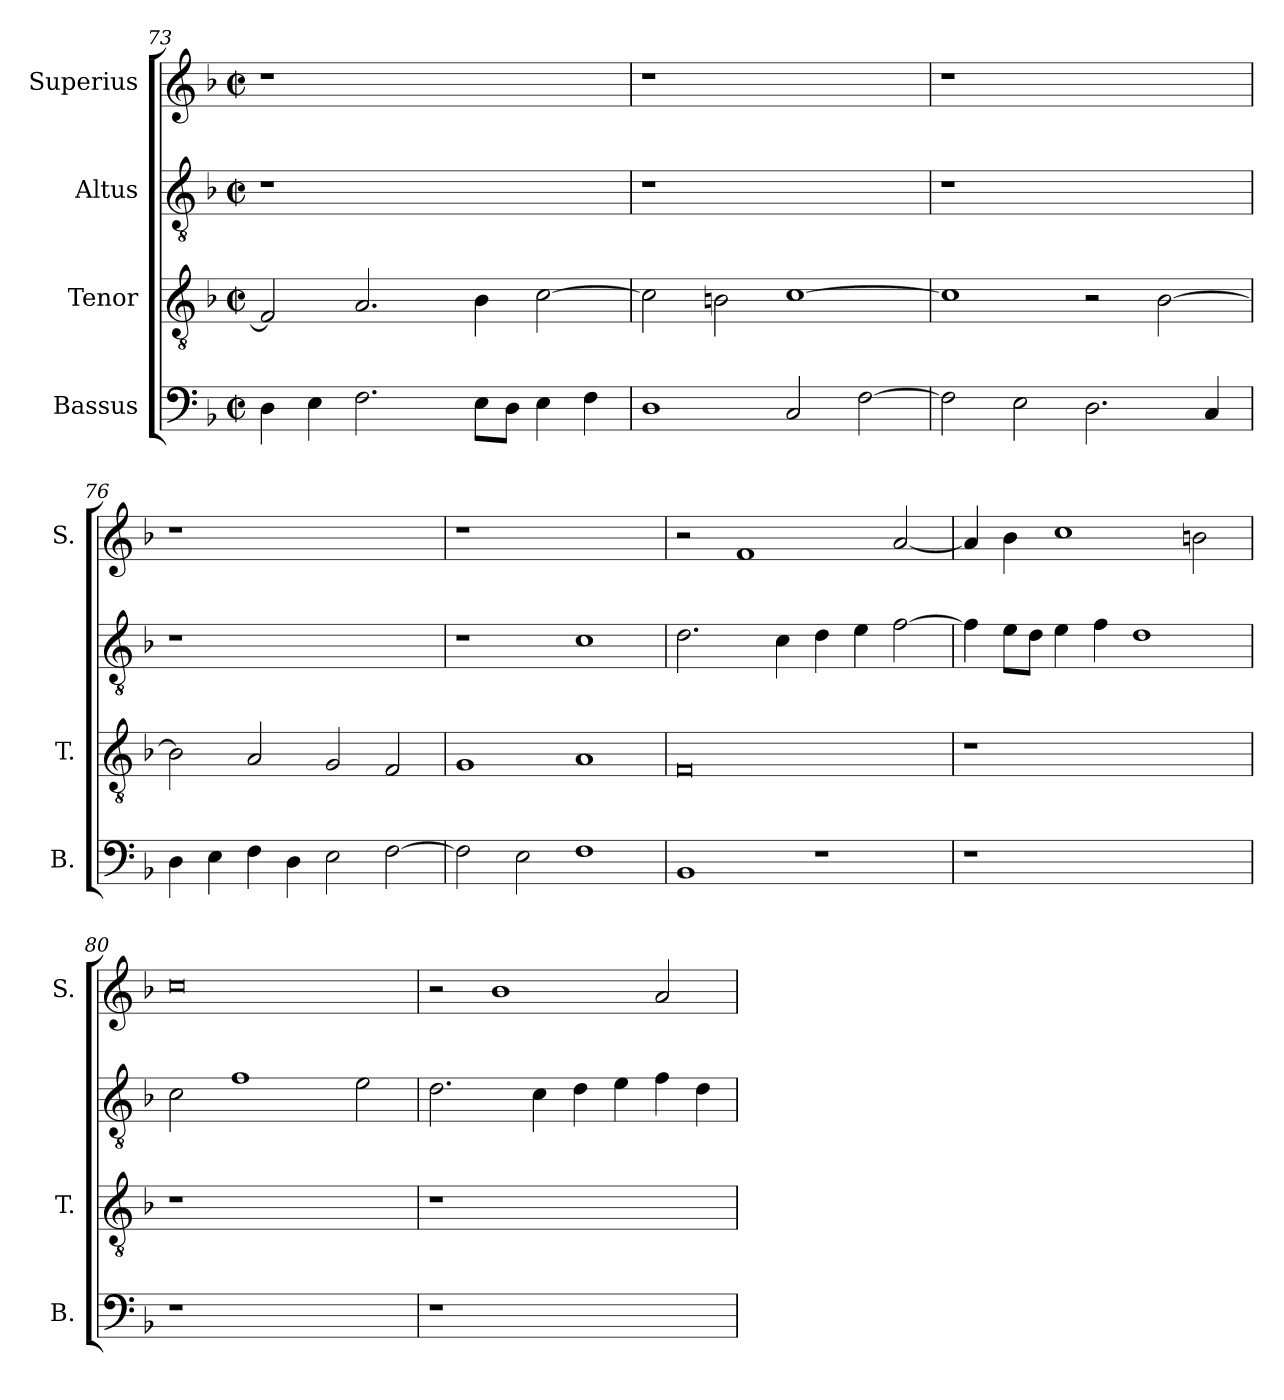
**kern	**kern	**kern	**kern
*part4	*part3	*part2	*part1
*staff4	*staff3	*staff2	*staff1
*I"Bassus	*I"Tenor	*I"Altus	*I"Superius
*I'B.	*I'T.	*	*I'S.
*clefF4	*clefGv2	*clefGv2	*clefG2
*	*ITrd7c12	*ITrd7c12	*
*k[b-]	*k[b-]	*k[b-]	*k[b-]
*F:	*F:	*F:	*F:
*M2/2	*M2/2	*M2/2	*M2/2
*met(c|)	*met(c|)	*met(c|)	*met(c|)
=73	=73	=73	=73
!	!	!LO:N:vis=1	!LO:N:vis=1
4Di\	2FFi/]	1r	1r
4Ei\	.	.	.
2.Fi\	2.AAi/	.	.
.	.	1ryy	1ryy
8Ei\L	4BB-i\	.	.
8Di\J	.	.	.
4Ei\	[>2Ci\	.	.
4Fi\	.	.	.
=74	=74	=74	=74
!	!	!LO:N:vis=1	!LO:N:vis=1
1Di	2Ci\]	1r	1r
.	2BBni\	.	.
2Ci/	[>1Ci	1ryy	1ryy
[>2Fi\	.	.	.
=75	=75	=75	=75
!	!	!LO:N:vis=1	!LO:N:vis=1
2Fi\]	1Ci]	1r	1r
2Ei\	.	.	.
2.Di\	2r	1ryy	1ryy
.	[>2BB-i\	.	.
4Ci/	.	.	.
=76	=76	=76	=76
!	!	!LO:N:vis=1	!LO:N:vis=1
4Di\	2BB-i\]	1r	1r
4Ei\	.	.	.
4Fi\	2AAi/	.	.
4Di\	.	.	.
2Ei\	2GGi/	1ryy	1ryy
[>2Fi\	2FFi/	.	.
!!LO:PB:g=z
=77	=77	=77	=77
!	!	!	!LO:N:vis=1
2Fi\]	1GGi	1r	1r
2Ei\	.	.	.
1Fi	1AAi	1Ci	1ryy
=78	=78	=78	=78
1BB-i	0FFi	2.Di\	2r
.	.	.	1fi
.	.	4Ci\	.
1r	.	4Di\	.
.	.	4Ei\	.
.	.	[>2Fi\	[<2ai/
=79	=79	=79	=79
!LO:N:vis=1	!LO:N:vis=1	!	!
1r	1r	4Fi\]	4ai/]
.	.	8Ei\L	4b-i\
.	.	8Di\J	.
.	.	4Ei\	1cci
.	.	4Fi\	.
1ryy	1ryy	1Di	.
.	.	.	2bni\
=80	=80	=80	=80
!LO:N:vis=1	!LO:N:vis=1	!	!
1r	1r	2Ci\	0cci
.	.	1Fi	.
1ryy	1ryy	.	.
.	.	2Ei\	.
=81	=81	=81	=81
!LO:N:vis=1	!LO:N:vis=1	!	!
1r	1r	2.Di\	2r
.	.	.	1b-i
.	.	4Ci\	.
1ryy	1ryy	4Di\	.
.	.	4Ei\	.
.	.	4Fi\	2ai/
.	.	4Di\	.
=	=	=	=
*-	*-	*-	*-
